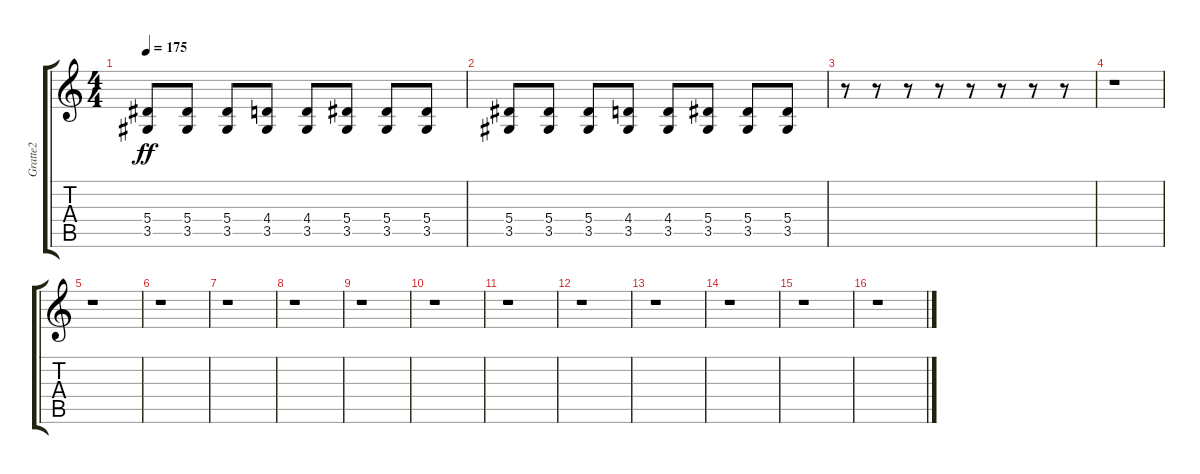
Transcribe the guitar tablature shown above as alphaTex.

\track ("Gratte2" "Gratte2") {instrument distortionguitar}
\staff {score tabs}
\tuning (C4 G3 Eb3 Bb2 F2 C2) {hide}
\ts (4 4)
\tempo 175
\clef g2
\ks c
(5.4 3.5).8{dy ff} (5.4 3.5).8 (5.4 3.5).8 (4.4 3.5).8 (4.4 3.5).8 (5.4 3.5).8 (5.4 3.5).8 (5.4 3.5).8 |
(5.4 3.5).8 (5.4 3.5).8 (5.4 3.5).8 (4.4 3.5).8 (4.4 3.5).8 (5.4 3.5).8 (5.4 3.5).8 (5.4 3.5).8 |
r.8 r.8 r.8 r.8 r.8 r.8 r.8 r.8 |
r.1 |
r.1 |
r.1 |
r.1 |
r.1 |
r.1 |
r.1 |
r.1 |
r.1 |
r.1 |
r.1 |
r.1 |
r.1
